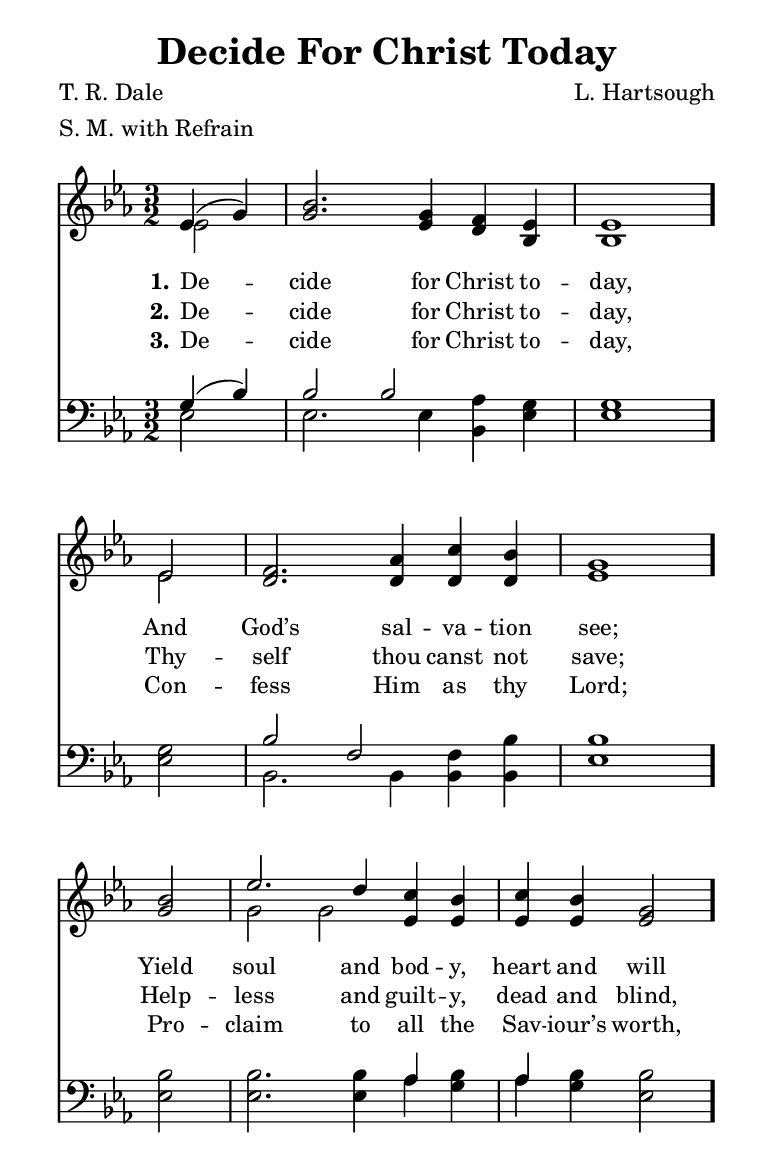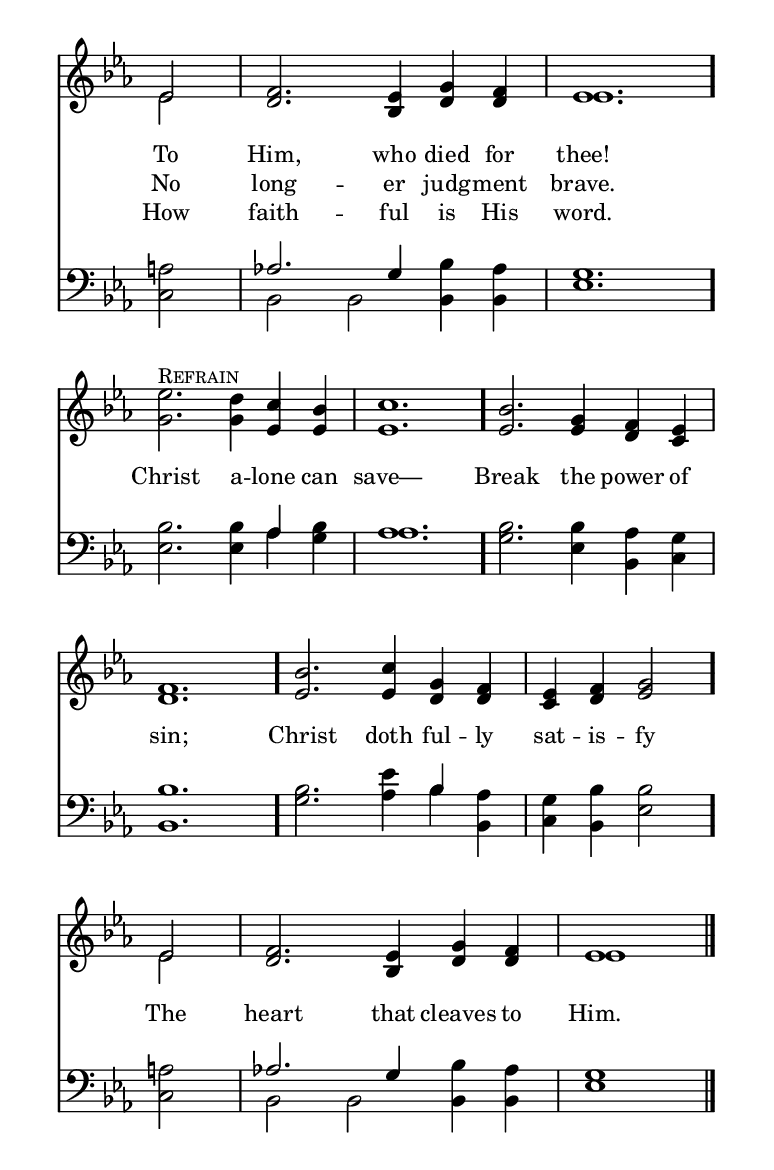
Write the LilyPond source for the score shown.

\include "common/global.ily"
\paper {
  \include "common/paper.ily"
  %ragged-bottom = ##t
  %ragged-last-bottom = ##t
  %systems-per-page = ##f
  %page-count = ##f
}

\header{
  hymnnumber = "79"
  title = "Decide For Christ Today"
  tunename = "Welcome Voice"
  meter = "S. M. with Refrain"
  poet = "T. R. Dale"
  composer = "L. Hartsough"
  %copyright = ""
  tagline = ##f
}

% for fermata in MIDI
ta = { \tempo 4=140 }
tb = { \tempo 4=70  }

patternAA = { c4( c4) | c2. c4 c4 c4 | c1 }
patternAB = { c2      | c2. c4 c4 c4 | c1 }
patternAC = { c4( c4) | c2  c2 c4 c4 | c1 }

patternBA = { \patternAB }
patternBB = { c2 | c2 c2 c4 c4 | c1 }

patternCA = { c2 | c2. c4 c4 c4 | c4 c4 c2 }
patternCB = { c2 | c2  c2 c4 c4 | c4 c4 c2 }

patternDA = { c2 | c2. c4 c4 c4 | c1. }
patternDB = { c2 | c2  c2 c4 c4 | c1. }

patternEA = { c2. c4 c4 c4 | c1. }

patternFA = { c2. c4 c4 c4 | c4 c4 c2 }

patternGA = { c2 | c2. c4 c4 c4 | c1 }
patternGB = { c2 | c2  c2 c4 c4 | c1 }

global = {
  \include "common/overrides.ily"
  \override Staff.TimeSignature.style = #'numbered
  \time 3/2
  \override Score.MetronomeMark.transparent = ##t % hide all fermata changes too
  \ta
  \key ees \major
  \partial 2
  \autoBeamOff
}

notesSoprano = {
\global
\relative c' {

  \changePitch \patternAA { ees g | bes g f ees | ees }
  \changePitch \patternBA { ees | f aes c bes | g }
  \changePitch \patternCA { bes | ees d c bes | c bes g }
  \changePitch \patternDA { ees | f ees g f | ees }

  << s^\markup { \small \caps "Refrain" }
  \changePitch \patternEA { ees' d c bes | c } >>
  \changePitch \patternEA { bes g f ees | f }
  \changePitch \patternFA { bes c g f | ees f g }
  \changePitch \patternGA { ees | f ees g f | ees }

  \bar "|."

}
}

notesAlto = {
\global
\relative e' {

  \changePitch \patternAB { ees | g ees d bes | bes }
  \changePitch \patternBA { ees | d d d d | ees }
  \changePitch \patternCB { g | g g ees ees | ees ees ees }
  \changePitch \patternDA { ees | d bes d d | ees }

  \changePitch \patternEA { g g ees ees | ees }
  \changePitch \patternEA { ees ees d c | d }
  \changePitch \patternFA { ees ees d d | c d ees }
  \changePitch \patternGA { ees | d bes d d | ees }

}
}

notesTenor = {
\global
\relative a {

  \changePitch \patternAC { g bes | bes bes aes g | g }
  \changePitch \patternBB { g | bes f f bes | bes }
  \changePitch \patternCA { bes | bes bes aes bes | aes bes bes }
  \changePitch \patternDA { a | aes! g bes aes | g }

  \changePitch \patternEA { bes bes aes bes | aes }
  \changePitch \patternEA { bes bes aes g | bes }
  \changePitch \patternFA { bes ees bes aes | g bes bes }
  \changePitch \patternGA { a | aes! g bes aes | g }

}
}

notesBass = {
\global
\relative f {

  \changePitch \patternAB { ees | ees ees bes ees | ees }
  \changePitch \patternBA { ees | bes bes bes bes | ees }
  \changePitch \patternCA { ees | ees ees aes g | aes g ees }
  \changePitch \patternDB { c | bes bes bes bes | ees }

  \changePitch \patternEA { ees ees aes g | aes }
  \changePitch \patternEA { g ees bes c | bes }
  \changePitch \patternFA { g' aes bes bes, | c bes ees }
  \changePitch \patternGB { c | bes bes bes bes | ees }

}
}

Refrain = \lyricmode {

Christ a -- lone can save— \bar "."
Break the power of sin; \bar "."
Christ doth ful -- ly sat -- is -- fy \bar "."
The heart that cleaves to Him. \bar "."

}

wordsA = \lyricmode {
\set stanza = "1."

De -- cide for Christ to -- day, \bar "."
And God’s sal -- va -- tion see; \bar "." \break
Yield soul and bod -- y, heart and will \bar "."
To Him, who died for thee! \bar "." \break

}

wordsB = \lyricmode {
\set stanza = "2."

De -- cide for Christ to -- day,
Thy -- self thou canst not save;
Help -- less and guilt -- y, dead and blind,
No long -- er judg -- ment brave.

\Refrain

}

wordsC = \lyricmode {
\set stanza = "3."

De -- cide for Christ to -- day,
Con -- fess Him as thy Lord;
Pro -- claim to all the Sav -- iour’s worth,
How faith -- ful is His word.

}

\score {
  \context ChoirStaff <<
    \context Staff = upper <<
      \set Staff.autoBeaming = ##f
      \set ChoirStaff.systemStartDelimiter = #'SystemStartBar
      \set ChoirStaff.printPartCombineTexts = ##f
      \partcombine #'(2 . 9) \notesSoprano \notesAlto
      \context NullVoice = sopranos { \voiceOne << \notesSoprano >> }
      \context NullVoice = altos { \voiceTwo << \notesAlto >> }
      \context Lyrics = one   \lyricsto sopranos \wordsA
      \context Lyrics = two   \lyricsto sopranos \wordsB
      \context Lyrics = three \lyricsto sopranos \wordsC
    >>
    \context Staff = men <<
      \set Staff.autoBeaming = ##f
      \clef bass
      \set ChoirStaff.printPartCombineTexts = ##f
      \partcombine #'(2 . 9) \notesTenor \notesBass
      \context NullVoice = tenors { \voiceOne << \notesTenor >> }
      \context NullVoice = basses { \voiceTwo << \notesBass >> }
    >>
  >>
  \layout {
    \include "common/layout.ily"
  }
  \midi{
    \include "common/midi.ily"
  }
}

\version "2.19.49"  % necessary for upgrading to future LilyPond versions.

% vi:set et ts=2 sw=2 ai nocindent syntax=lilypond:
